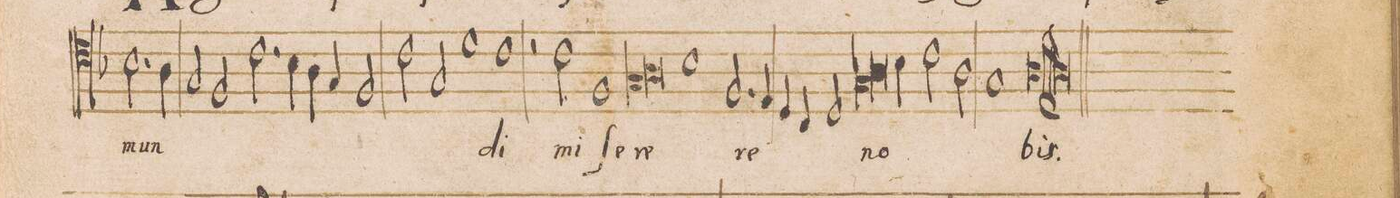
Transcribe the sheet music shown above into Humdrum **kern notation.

**kern	**text
*I"Tenor	*
*clefC4	*
*k[b-]	*
*met(C|)	*
*M2/1	*
2.B-\	mun-
4A\	.
2G/	.
2F/	.
=16-	=16-
2.c\	.
4B-\	.
4A\	.
4G/	.
2F/	.
=17-	=17-
2c\	.
2G/	.
1d	.
=18-	=18-
1c	-di
2r	.
2c\	mi-
=19-	=19-
1F	-ſe-
*lig	*
1G	-re-
=20-	=20-
1A	.
*Xlig	*
1B-	.
=21-	=21-
2.F/	.
4E/	-re
4D/	.
4C/	.
2D/	.
=22-	=22-
1G	no-
2.A\	.
4B-\	.
=23-	=23-
2c\	.
2A\	.
1G	.
=24-	=24-
0A	-bis.
=-	=-
*-	*-
